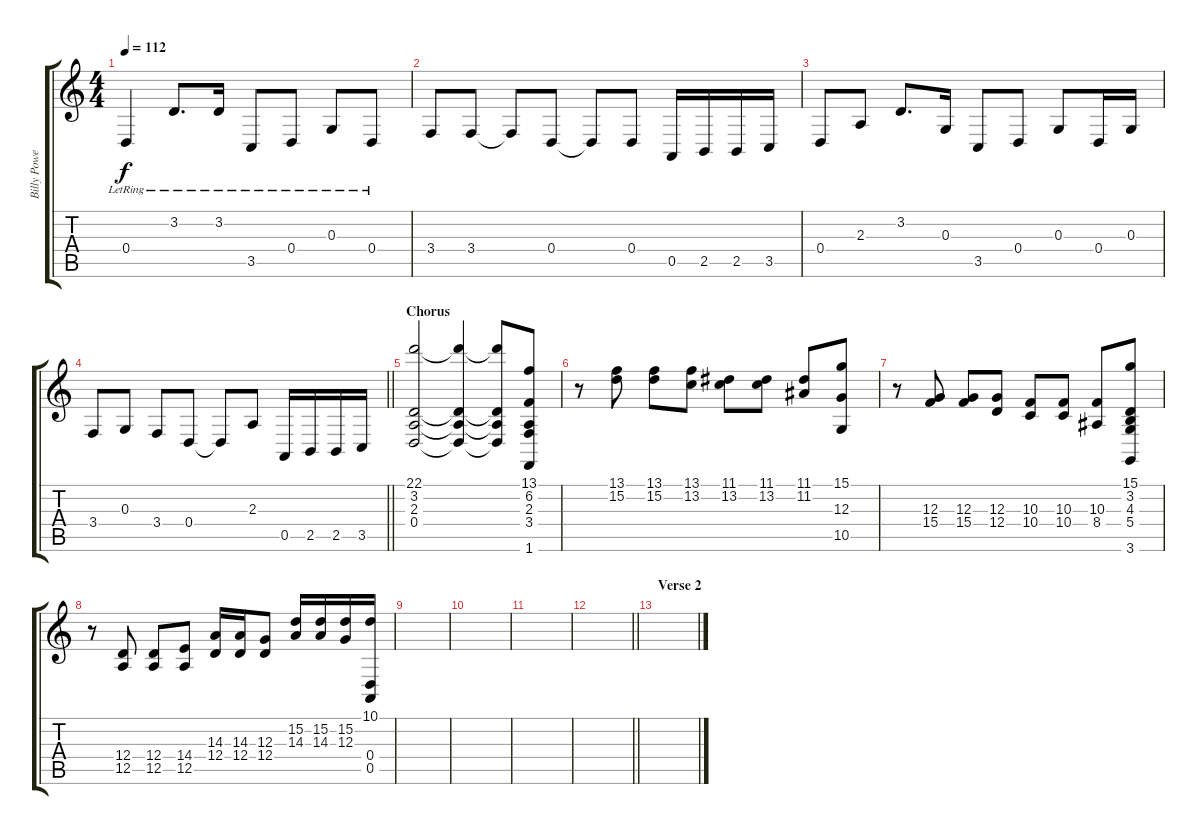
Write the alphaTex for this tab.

\track ("Billy Powell" "Billy Powe") {instrument acousticgrandpiano}
\staff {score tabs}
\tuning (E4 B3 G3 D3 A2 E2) {hide}
\ts (4 4)
\tempo 112
\clef g2
\ks c
0.4{lr}.4{dy f} 3.2{lr}.8{d} 3.2{lr}.16 3.5{lr}.8 0.4{lr}.8 0.3{lr}.8 0.4{lr}.8 |
3.4.8 3.4.8 3.4{t}.8 0.4.8 0.4{t}.8 0.4.8 0.5.16 2.5.16 2.5.16 3.5.16 |
0.4.8 2.3.8 3.2.8{d} 0.3.16 3.5.8 0.4.8 0.3.8 0.4.16 0.3.16 |
\barLineRight lightlight
3.4.8 0.3.8 3.4.8 0.4.8 0.4{t}.8 2.3.8 0.5.16 2.5.16 2.5.16 3.5.16 |
\section ("" "Chorus")
(22.1 3.2 2.3 0.4).2 (22.1{t} 3.2{t} 2.3{t} 0.4{t}).4 (22.1{t} 3.2{t} 2.3{t} 0.4{t}).8 (13.1 6.2 2.3 3.4 1.6).8 |
r.8 (13.1 15.2).8 (13.1 15.2).8 (13.1 13.2).8 (11.1 13.2).8 (11.1 13.2).8 (11.1 11.2).8 (15.1 12.3 10.5).8 |
r.8 (12.3 15.4).8 (12.3 15.4).8 (12.3 12.4).8 (10.3 10.4).8 (10.3 10.4).8 (10.3 8.4).8 (15.1 3.2 4.3 5.4 3.6).8 |
r.8 (12.4 12.5).8 (12.4 12.5).8 (14.4 12.5).8 (14.3 12.4).16 (14.3 12.4).16 (12.3 12.4).8 (15.2 14.3).16 (15.2 14.3).16 (15.2 12.3).16 (10.1 0.4 0.5).16 |
|
|
|
\barLineRight lightlight
|
\section ("" "Verse 2")
